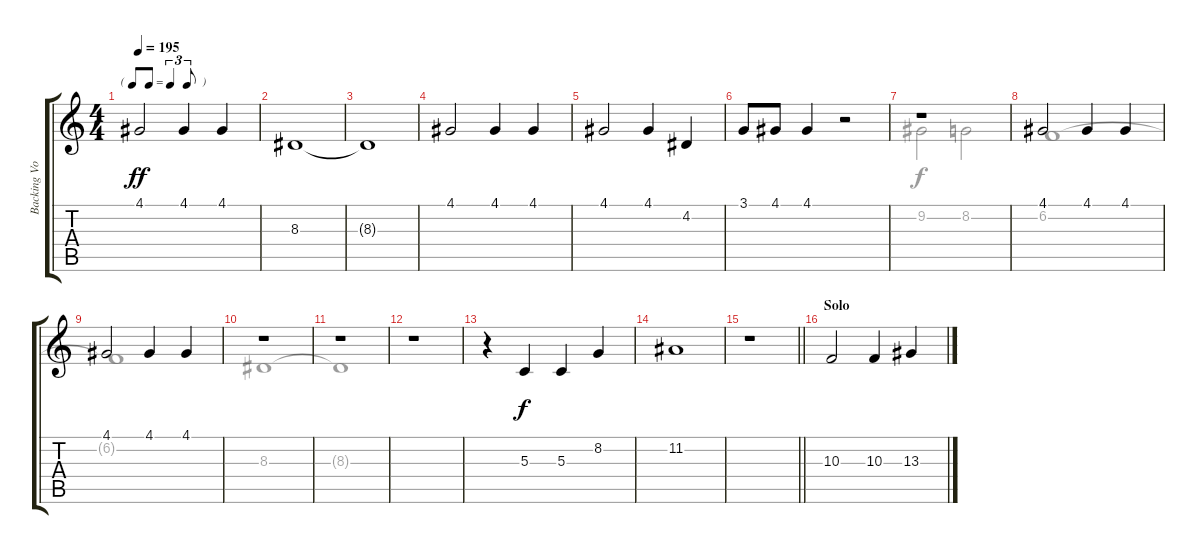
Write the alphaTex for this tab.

\track ("Backing Voicals" "Backing Vo") {instrument synthvoice}
\staff {score tabs}
\tuning (E4 B3 G3 D3 A2 E2) {hide}
\voice
\ts (4 4)
\tf triplet8th
\tempo 195
\clef g2
\ks c
4.1.2{dy ff} 4.1.4 4.1.4 |
8.3.1 |
8.3{t}.1 |
4.1.2 4.1.4 4.1.4 |
4.1.2 4.1.4 4.2.4 |
3.1.8 4.1.8 4.1.4 r.2 |
r.1 |
4.1.2 4.1.4 4.1.4 |
4.1.2 4.1.4 4.1.4 |
r.1 |
r.1 |
r.1 |
r.4 5.3.4{dy f} 5.3.4 8.2.4 |
11.2.1 |
\barLineRight lightlight
r.1 |
\section ("" "Solo")
10.3.2{instrument voiceoohs} 10.3.4 13.3.4
\voice
\clef g2
\ottava regular
\simile none
\ks c
|
|
|
|
|
|
9.2.2 8.2.2 |
6.2.1 |
6.2{t}.1 |
8.3.1 |
8.3{t}.1 |
|
|
|
\barLineRight lightlight
|
